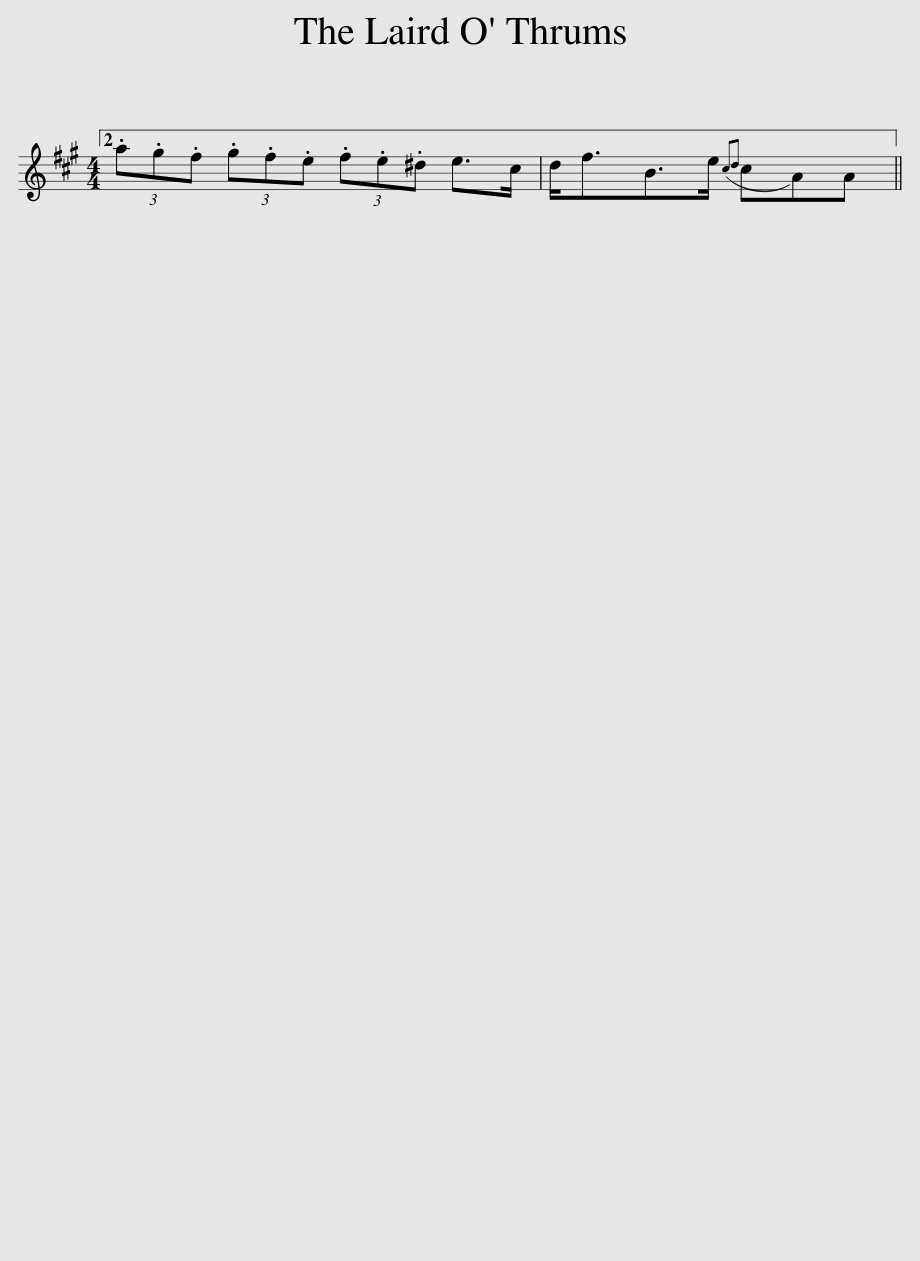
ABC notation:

X:1
L:1/8
M:4/4
I:linebreak $
K:A
V:1 treble
V:1
 (3.a.g.f (3.g.f.e (3.f.e.^d e>c | d<fB>e({cd} cA)A || %2
